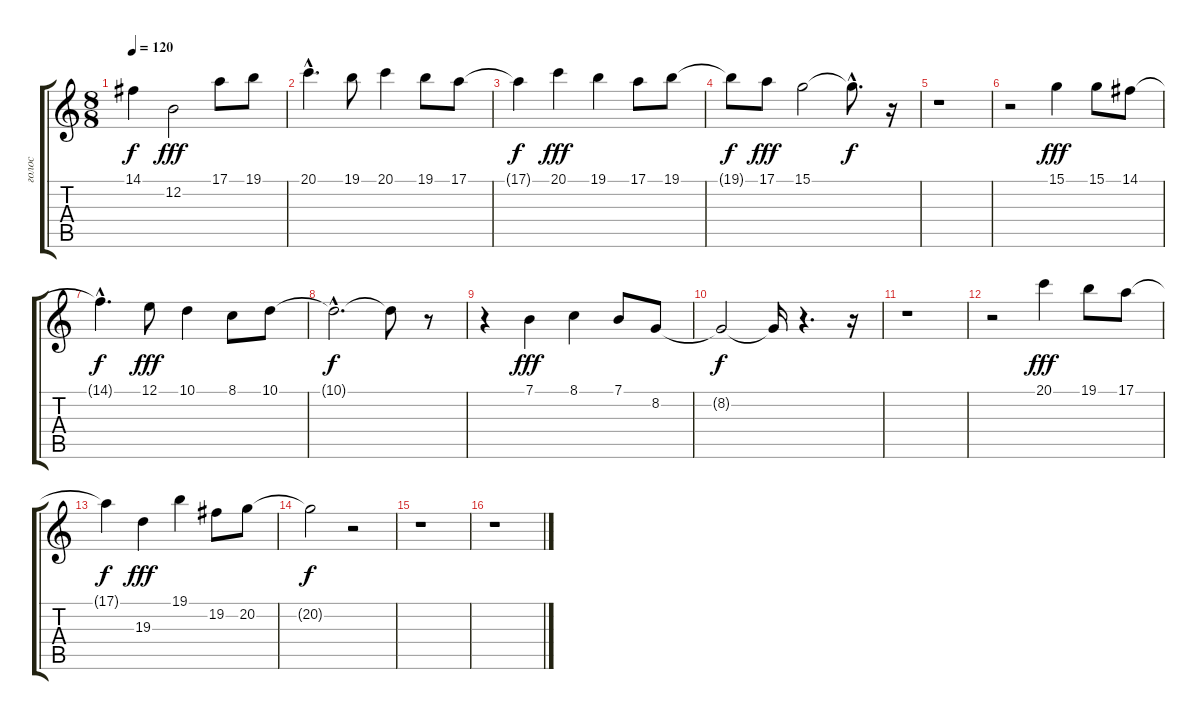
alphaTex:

\track ("голос" "голос") {instrument piccolo}
\staff {score tabs}
\tuning (E4 B3 G3 D3 A2 E2) {hide}
\ts (8 8)
\tempo 120
\clef g2
\ks c
14.1{t}.4{dy f} 12.2.2{dy fff} 17.1.8 19.1.8 |
20.1{hac}.4{d} 19.1.8 20.1.4 19.1.8 17.1.8 |
17.1{t}.4{dy f} 20.1.4{dy fff} 19.1.4 17.1.8 19.1.8 |
19.1{t}.8{dy f} 17.1.8{dy fff} 15.1.2 15.1{hac t}.8{d dy f} r.16 |
r.1 |
r.2 15.1.4{dy fff} 15.1.8 14.1.8 |
14.1{hac t}.4{d dy f} 12.1.8{dy fff} 10.1.4 8.1.8 10.1.8 |
10.1{hac t}.2{d dy f} 10.1{t}.8 r.8 |
r.4 7.1.4{dy fff} 8.1.4 7.1.8 8.2.8 |
8.2{t}.2{dy f} 8.2{t}.16 r.4{d} r.16 |
r.1 |
r.2 20.1.4{dy fff} 19.1.8 17.1.8 |
17.1{t}.4{dy f} 19.3.4{dy fff} 19.1.4 19.2.8 20.2.8 |
20.2{t}.2{dy f} r.2 |
r.1 |
r.1
